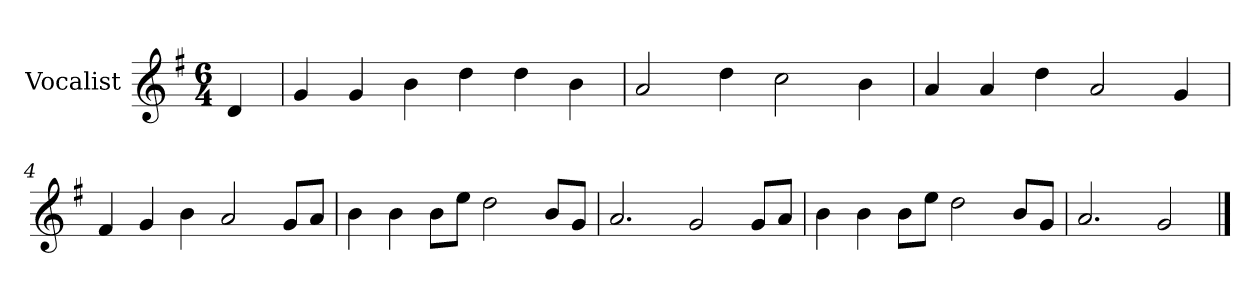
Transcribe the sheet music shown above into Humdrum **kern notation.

**kern
*part1
*staff1
*I"Vocalist
*k[f#]
*G:
*M6/4
=
4d
=1
4g
4g
4b
4dd
4dd
4b
=2
2a
4dd
2cc
4b
=3
4a
4a
4dd
2a
4g
=4
4f#
4g
4b
2a
8gL
8aJ
=5
4b
4b
8bL
8eeJ
2dd
8bL
8gJ
=6
2.a
2g
8gL
8aJ
=7
4b
4b
8bL
8eeJ
2dd
8bL
8gJ
=8
2.a
2g
==
*-
